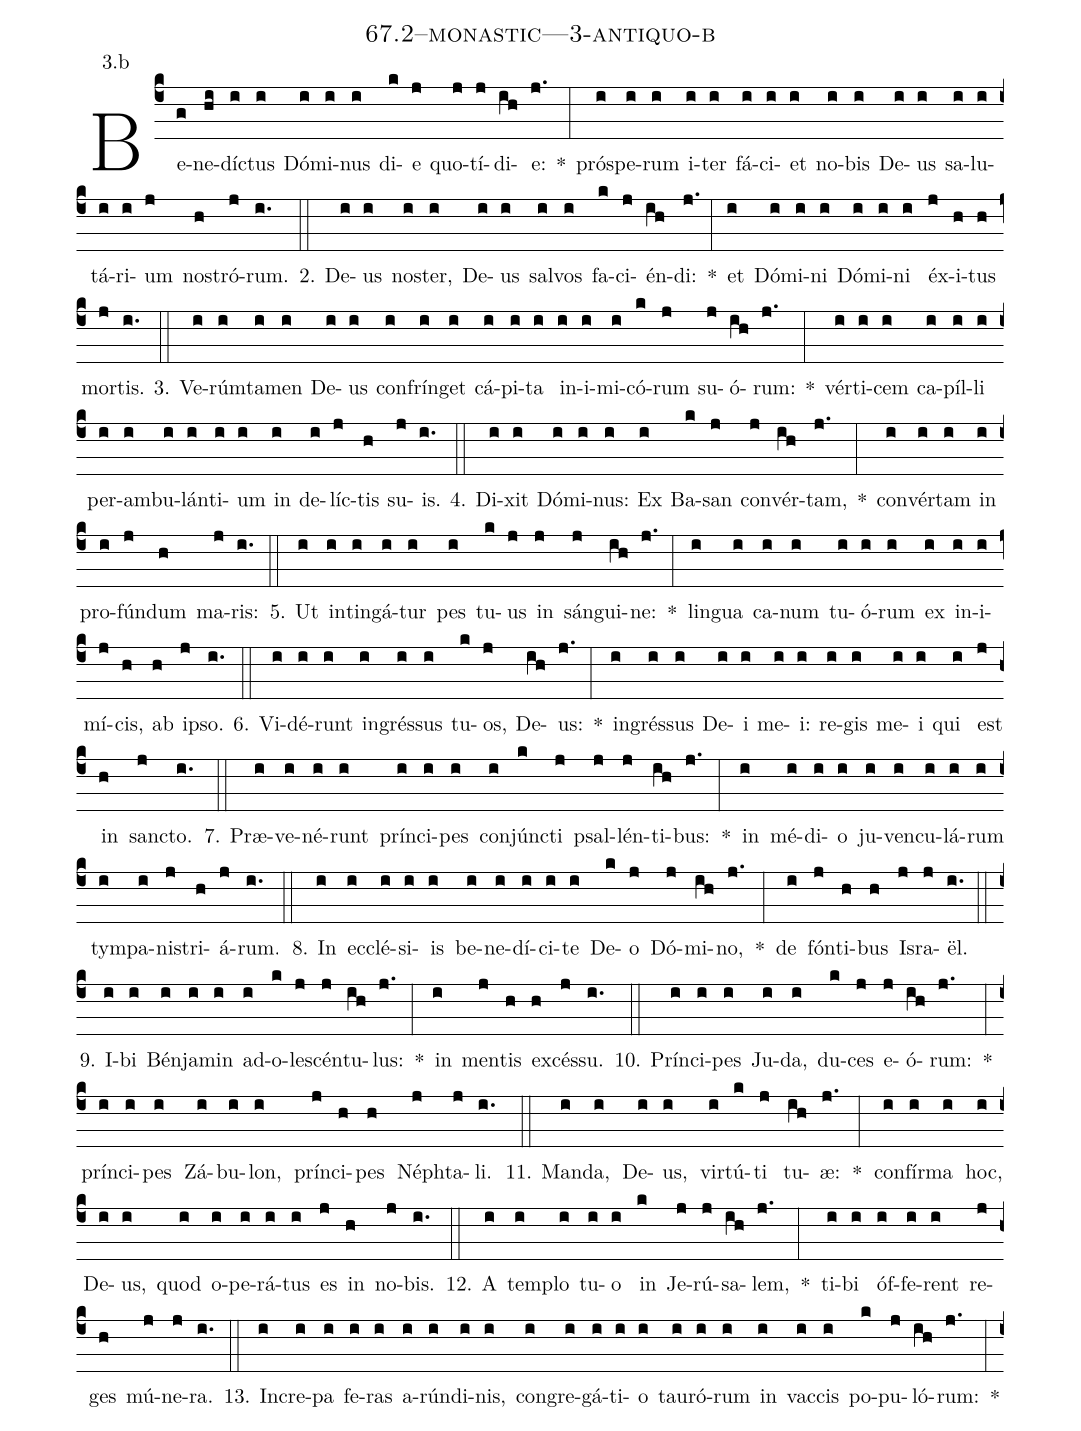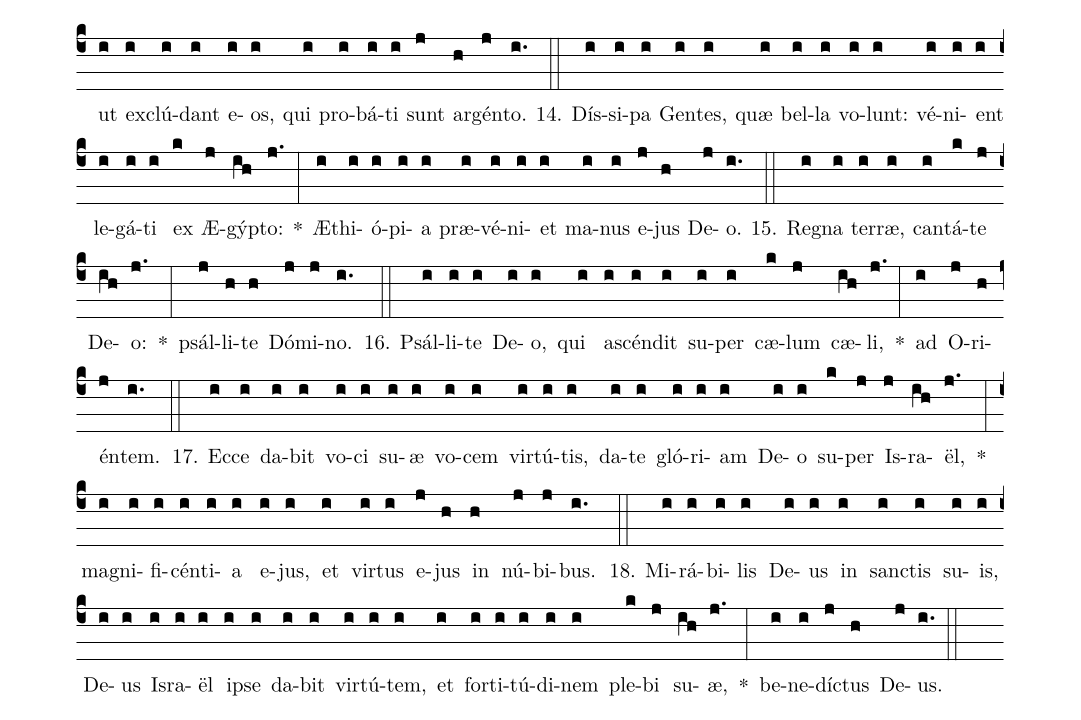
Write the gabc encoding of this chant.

name: 67.2--monastic---3-antiquo-b;
annotation: 3.b;
%%
(c4)Be(g)ne(hi)díc(i)tus(i) Dó(i)mi(i)nus(i) di(k)e(j) quo(j)tí(j)di(ih)e:(j.) *(:) pró(i)spe(i)rum(i) i(i)ter(i) fá(i)ci(i)et(i) no(i)bis(i) De(i)us(i) sa(i)lu(i)tá(i)ri(i)um(j) nos(h)tró(j)rum.(i.) (::)
2. De(i)us(i) nos(i)ter,(i) De(i)us(i) sal(i)vos(i) fa(k)ci(j)én(ih)di:(j.) *(:) et(i) Dó(i)mi(i)ni(i) Dó(i)mi(i)ni(i) éx(j)i(h)tus(h) mor(j)tis.(i.) (::)
3. Ve(i)rúm(i)ta(i)men(i) De(i)us(i) con(i)frín(i)get(i) cá(i)pi(i)ta(i) in(i)i(i)mi(i)có(k)rum(j) su(j)ó(ih)rum:(j.) *(:) vér(i)ti(i)cem(i) ca(i)píl(i)li(i) per(i)am(i)bu(i)lán(i)ti(i)um(i) in(i) de(i)líc(j)tis(h) su(j)is.(i.) (::)
4. Di(i)xit(i) Dó(i)mi(i)nus:(i) Ex(i) Ba(k)san(j) con(j)vér(ih)tam,(j.) *(:) con(i)vér(i)tam(i) in(i) pro(i)fún(j)dum(h) ma(j)ris:(i.) (::)
5. Ut(i) in(i)tin(i)gá(i)tur(i) pes(i) tu(k)us(j) in(j) sán(j)gui(ih)ne:(j.) *(:) lin(i)gua(i) ca(i)num(i) tu(i)ó(i)rum(i) ex(i) in(i)i(i)mí(j)cis,(h) ab(h) ip(j)so.(i.) (::)
6. Vi(i)dé(i)runt(i) in(i)grés(i)sus(i) tu(k)os,(j) De(ih)us:(j.) *(:) in(i)grés(i)sus(i) De(i)i(i) me(i)i:(i) re(i)gis(i) me(i)i(i) qui(i) est(j) in(h) sanc(j)to.(i.) (::)
7. Præ(i)ve(i)né(i)runt(i) prín(i)ci(i)pes(i) con(i)júnc(k)ti(j) psal(j)lén(j)ti(ih)bus:(j.) *(:) in(i) mé(i)di(i)o(i) ju(i)ven(i)cu(i)lá(i)rum(i) tym(i)pa(i)nis(j)tri(h)á(j)rum.(i.) (::)
8. In(i) ec(i)clé(i)si(i)is(i) be(i)ne(i)dí(i)ci(i)te(i) De(k)o(j) Dó(j)mi(ih)no,(j.) *(:) de(i) fón(j)ti(h)bus(h) Is(j)ra(j)ël.(i.) (::)
9. I(i)bi(i) Bén(i)ja(i)min(i) ad(i)o(k)le(j)scén(j)tu(ih)lus:(j.) *(:) in(i) men(j)tis(h) ex(h)cés(j)su.(i.) (::)
10. Prín(i)ci(i)pes(i) Ju(i)da,(i) du(k)ces(j) e(j)ó(ih)rum:(j.) *(:) prín(i)ci(i)pes(i) Zá(i)bu(i)lon,(i) prín(j)ci(h)pes(h) Néph(j)ta(j)li.(i.) (::)
11. Man(i)da,(i) De(i)us,(i) vir(i)tú(k)ti(j) tu(ih)æ:(j.) *(:) con(i)fír(i)ma(i) hoc,(i) De(i)us,(i) quod(i) o(i)pe(i)rá(i)tus(i) es(j) in(h) no(j)bis.(i.) (::)
12. A(i) tem(i)plo(i) tu(i)o(i) in(k) Je(j)rú(j)sa(ih)lem,(j.) *(:) ti(i)bi(i) óf(i)fe(i)rent(i) re(j)ges(h) mú(j)ne(j)ra.(i.) (::)
13. In(i)cre(i)pa(i) fe(i)ras(i) a(i)rún(i)di(i)nis,(i) con(i)gre(i)gá(i)ti(i)o(i) tau(i)ró(i)rum(i) in(i) vac(i)cis(i) po(k)pu(j)ló(ih)rum:(j.) *(:) ut(i) ex(i)clú(i)dant(i) e(i)os,(i) qui(i) pro(i)bá(i)ti(i) sunt(j) ar(h)gén(j)to.(i.) (::)
14. Dís(i)si(i)pa(i) Gen(i)tes,(i) quæ(i) bel(i)la(i) vo(i)lunt:(i) vé(i)ni(i)ent(i) le(i)gá(i)ti(i) ex(k) Æ(j)gýp(ih)to:(j.) *(:) Æ(i)thi(i)ó(i)pi(i)a(i) præ(i)vé(i)ni(i)et(i) ma(i)nus(i) e(j)jus(h) De(j)o.(i.) (::)
15. Re(i)gna(i) ter(i)ræ,(i) can(i)tá(k)te(j) De(ih)o:(j.) *(:) psál(j)li(h)te(h) Dó(j)mi(j)no.(i.) (::)
16. Psál(i)li(i)te(i) De(i)o,(i) qui(i) a(i)scén(i)dit(i) su(i)per(i) cæ(k)lum(j) cæ(ih)li,(j.) *(:) ad(i) O(j)ri(h)én(j)tem.(i.) (::)
17. Ec(i)ce(i) da(i)bit(i) vo(i)ci(i) su(i)æ(i) vo(i)cem(i) vir(i)tú(i)tis,(i) da(i)te(i) gló(i)ri(i)am(i) De(i)o(i) su(k)per(j) Is(j)ra(ih)ël,(j.) *(:) ma(i)gni(i)fi(i)cén(i)ti(i)a(i) e(i)jus,(i) et(i) vir(i)tus(i) e(j)jus(h) in(h) nú(j)bi(j)bus.(i.) (::)
18. Mi(i)rá(i)bi(i)lis(i) De(i)us(i) in(i) sanc(i)tis(i) su(i)is,(i) De(i)us(i) Is(i)ra(i)ël(i) ip(i)se(i) da(i)bit(i) vir(i)tú(i)tem,(i) et(i) for(i)ti(i)tú(i)di(i)nem(i) ple(k)bi(j) su(ih)æ,(j.) *(:) be(i)ne(i)díc(j)tus(h) De(j)us.(i.) (::)
